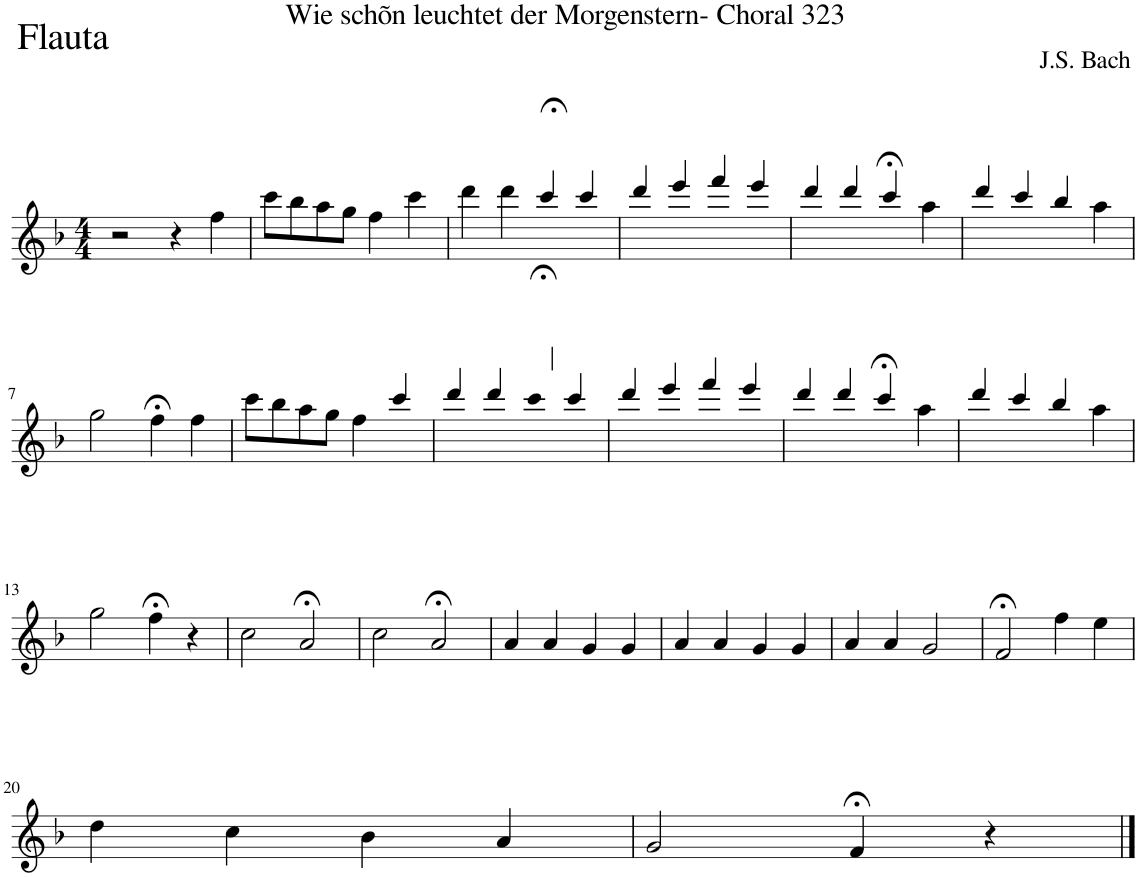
**kern
*part1
*staff1
*I"Flauta
*I'Fl.
*clefG2
*k[b-]
*M4/4
=1
2r
4r
4ff\
=2
8ccc\L
8bb-\
8aa\
8gg\J
4ff\
4ccc\
=3
4ddd\
4ddd\
4ccc;</
4ccc/
=4
4ddd/
4eee/
4fff/
4eee/
=5
4ddd/
4ddd/
4ccc;</
4aa\
=6
4ddd/
4ccc/
4bb-/
4aa\
!!LO:LB:g=z
=7
2gg\
4ff;<\
4ff\
=8
8ccc\L
8bb-\
8aa\
8gg\J
4ff\
4ccc/
=9
4ddd/
4ddd/
4ccc;</
4ccc/
=10
4ddd/
4eee/
4fff/
4eee/
=11
4ddd/
4ddd/
4ccc;</
4aa\
=12
4ddd/
4ccc/
4bb-/
4aa\
!!LO:LB:g=z
=13
2gg\
4ff;<\
4r
=14
2cc\
2a;</
=15
2cc\
2a;</
=16
4a/
4a/
4g/
4g/
=17
4a/
4a/
4g/
4g/
=18
4a/
4a/
2g/
=19
2f;</
4ff\
4ee\
!!LO:LB:g=z
=20
4dd\
4cc\
4b-\
4a/
=21
2g/
4f;</
4r
==
*-
